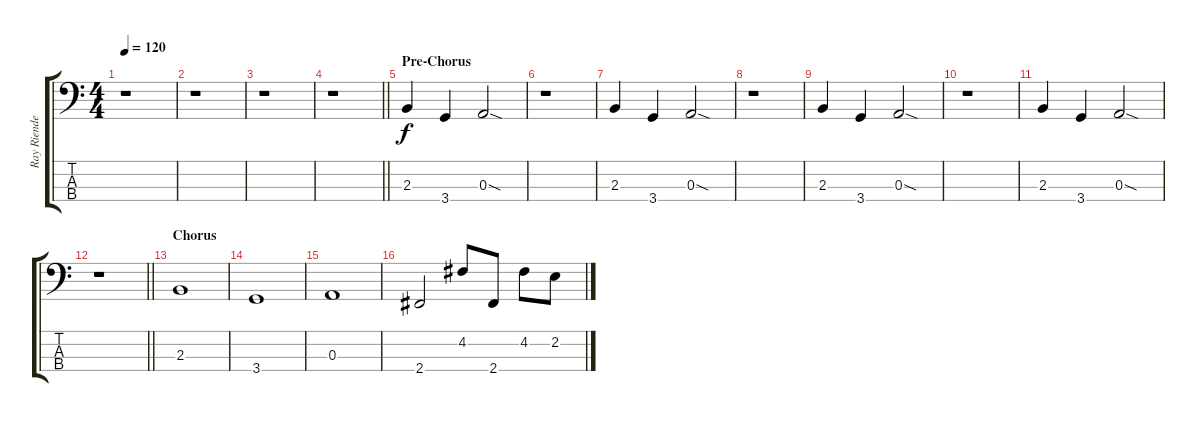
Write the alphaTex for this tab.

\track ("Ray Riendeau" "Ray Riende") {instrument electricbassfinger}
\staff {score tabs}
\tuning (G2 D2 A1 E1) {hide}
\ts (4 4)
\tempo 120
\clef f4
\ks c
r.1{dy f} |
r.1 |
r.1 |
\barLineRight lightlight
r.1 |
\section ("" "Pre-Chorus")
2.3.4 3.4.4 0.3{sod}.2 |
r.1 |
2.3.4 3.4.4 0.3{sod}.2 |
r.1 |
2.3.4 3.4.4 0.3{sod}.2 |
r.1 |
2.3.4 3.4.4 0.3{sod}.2 |
\barLineRight lightlight
r.1 |
\section ("" "Chorus")
2.3.1 |
3.4.1 |
0.3.1 |
2.4.2 4.2.8 2.4.8 4.2.8 2.2.8
